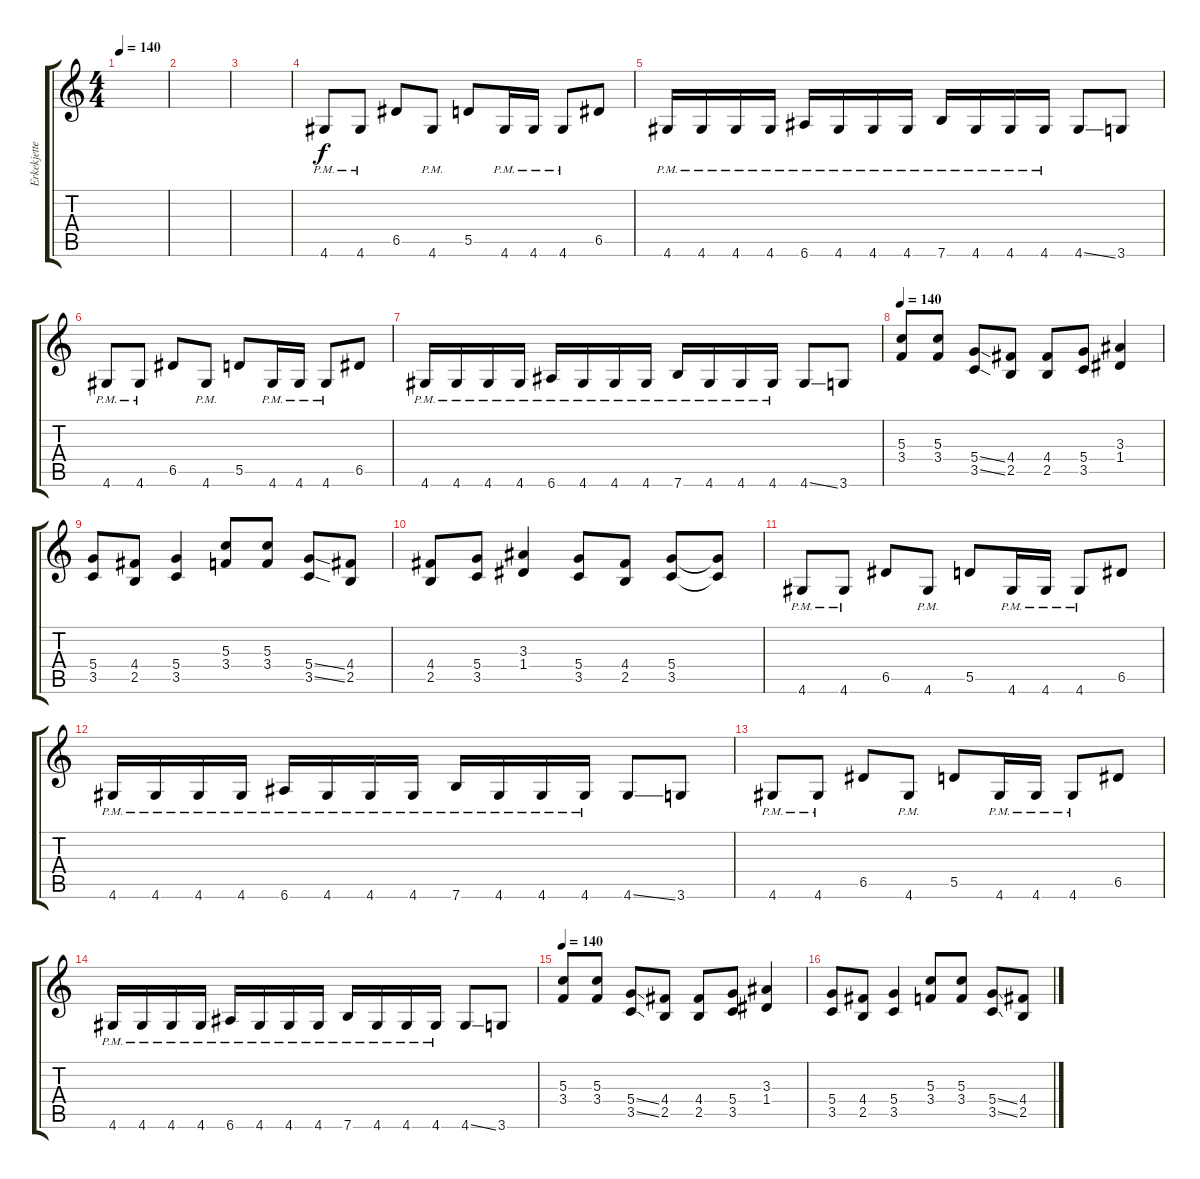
\track ("Erkekjetter Silenoz" "Erkekjette") {instrument overdrivenguitar}
\staff {score tabs}
\tuning (E4 B3 G3 D3 A2 E2) {hide}
\ts (4 4)
\tempo 140
\clef g2
\ks c
|
|
|
4.6{pm}.8 4.6{pm}.8 6.5.8 4.6{pm}.8 5.5.8 4.6{pm}.16 4.6{pm}.16 4.6{pm}.8 6.5.8 |
4.6{pm}.16 4.6{pm}.16 4.6{pm}.16 4.6{pm}.16 6.6{pm}.16 4.6{pm}.16 4.6{pm}.16 4.6{pm}.16 7.6{pm}.16 4.6{pm}.16 4.6{pm}.16 4.6{pm}.16 4.6{ss}.8 3.6.8 |
4.6{pm}.8 4.6{pm}.8 6.5.8 4.6{pm}.8 5.5.8 4.6{pm}.16 4.6{pm}.16 4.6{pm}.8 6.5.8 |
4.6{pm}.16 4.6{pm}.16 4.6{pm}.16 4.6{pm}.16 6.6{pm}.16 4.6{pm}.16 4.6{pm}.16 4.6{pm}.16 7.6{pm}.16 4.6{pm}.16 4.6{pm}.16 4.6{pm}.16 4.6{ss}.8 3.6.8 |
\tempo 140
(5.3 3.4).8 (5.3 3.4).8 (5.4{ss} 3.5{ss}).8 (4.4 2.5).8 (4.4 2.5).8 (5.4 3.5).8 (3.3 1.4).4 |
(5.4 3.5).8 (4.4 2.5).8 (5.4 3.5).4 (5.3 3.4).8 (5.3 3.4).8 (5.4{ss} 3.5{ss}).8 (4.4 2.5).8 |
(4.4 2.5).8 (5.4 3.5).8 (3.3 1.4).4 (5.4 3.5).8 (4.4 2.5).8 (5.4 3.5).8 (5.4{t} 3.5{t}).8 |
4.6{pm}.8 4.6{pm}.8 6.5.8 4.6{pm}.8 5.5.8 4.6{pm}.16 4.6{pm}.16 4.6{pm}.8 6.5.8 |
4.6{pm}.16 4.6{pm}.16 4.6{pm}.16 4.6{pm}.16 6.6{pm}.16 4.6{pm}.16 4.6{pm}.16 4.6{pm}.16 7.6{pm}.16 4.6{pm}.16 4.6{pm}.16 4.6{pm}.16 4.6{ss}.8 3.6.8 |
4.6{pm}.8 4.6{pm}.8 6.5.8 4.6{pm}.8 5.5.8 4.6{pm}.16 4.6{pm}.16 4.6{pm}.8 6.5.8 |
4.6{pm}.16 4.6{pm}.16 4.6{pm}.16 4.6{pm}.16 6.6{pm}.16 4.6{pm}.16 4.6{pm}.16 4.6{pm}.16 7.6{pm}.16 4.6{pm}.16 4.6{pm}.16 4.6{pm}.16 4.6{ss}.8 3.6.8 |
\tempo 140
(5.3 3.4).8 (5.3 3.4).8 (5.4{ss} 3.5{ss}).8 (4.4 2.5).8 (4.4 2.5).8 (5.4 3.5).8 (3.3 1.4).4 |
(5.4 3.5).8 (4.4 2.5).8 (5.4 3.5).4 (5.3 3.4).8 (5.3 3.4).8 (5.4{ss} 3.5{ss}).8 (4.4 2.5).8
